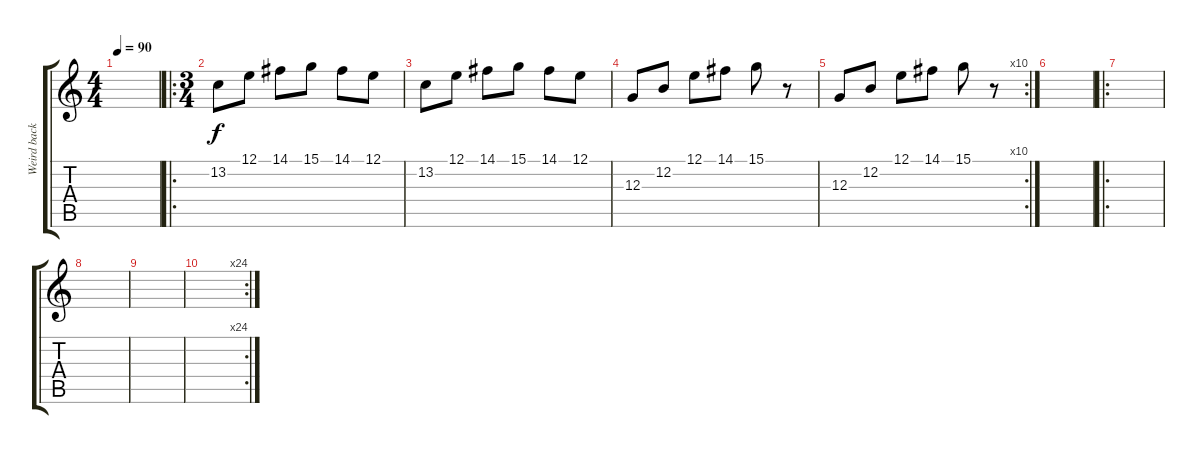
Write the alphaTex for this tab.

\track ("Weird background sound" "Weird back") {instrument choiraahs}
\staff {score tabs}
\tuning (E4 B3 G3 D3 A2 E2) {hide}
\ts (4 4)
\tempo 90
\clef g2
\ks c
|
\ro
\ts (3 4)
13.2.8 12.1.8 14.1.8 15.1.8 14.1.8 12.1.8 |
13.2.8 12.1.8 14.1.8 15.1.8 14.1.8 12.1.8 |
12.3.8 12.2.8 12.1.8 14.1.8 15.1.8 r.8 |
\rc 10
12.3.8 12.2.8 12.1.8 14.1.8 15.1.8 r.8 |
|
\ro
|
|
|
\rc 24
